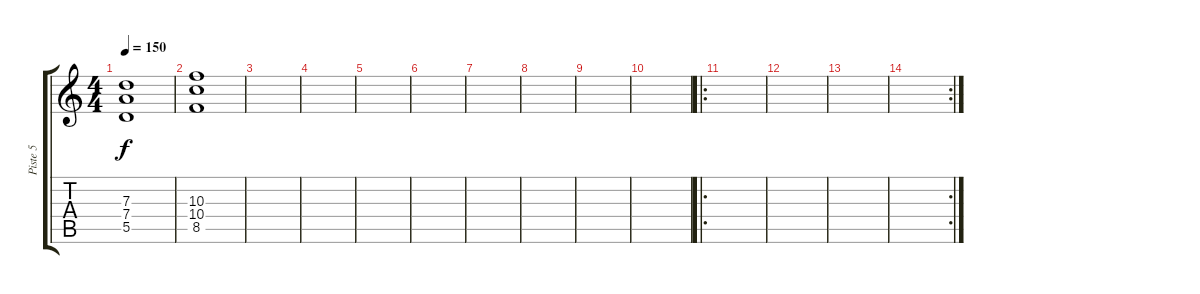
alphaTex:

\track ("Piste 5" "Piste 5") {instrument distortionguitar}
\staff {score tabs}
\tuning (E4 B3 G3 D3 A2 E2) {hide}
\ts (4 4)
\tempo 150
\clef g2
\ks c
(7.3 7.4 5.5).1{dy f volume 11} |
(10.3 10.4 8.5).1{volume 11} |
|
|
|
|
|
|
|
|
\ro
|
|
|
\rc 2
